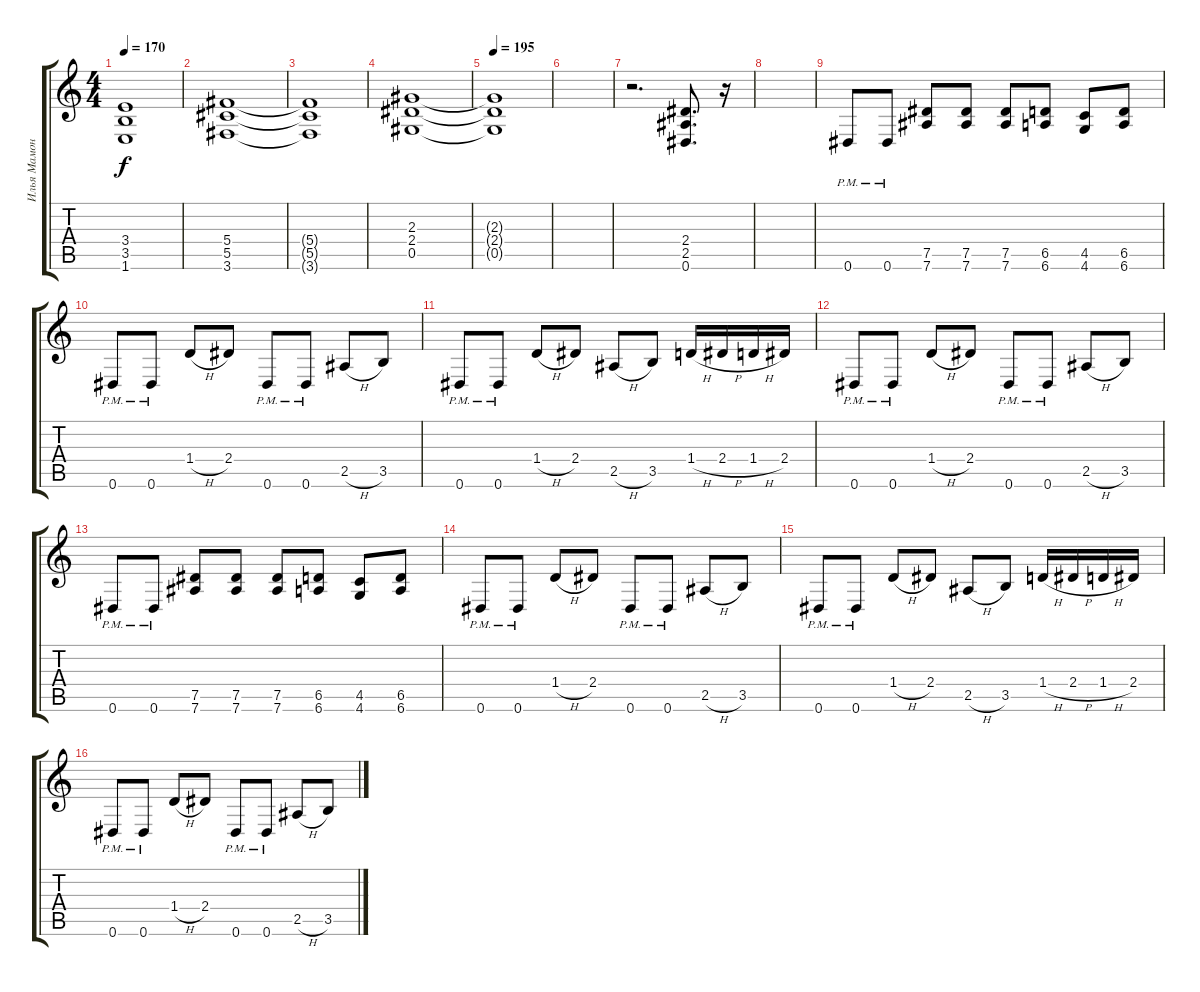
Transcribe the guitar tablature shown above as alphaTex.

\track ("Илья Мамонтов" "Илья Мамон") {instrument distortionguitar}
\staff {score tabs}
\tuning (Eb4 Bb3 Gb3 Db3 Ab2 Eb2) {hide}
\ts (4 4)
\tempo 170
\clef g2
\ks c
(3.4{t} 3.5{t} 1.6{t}).1{dy f} |
(5.4 5.5 3.6).1 |
(5.4{t} 5.5{t} 3.6{t}).1 |
(2.3 2.4 0.5).1 |
\tempo 195
(2.3{t} 2.4{t} 0.5{t}).1 |
|
r.2{d} (2.4 2.5 0.6).8{d} r.16 |
|
0.6{pm}.8 0.6{pm}.8 (7.5 7.6).8 (7.5 7.6).8 (7.5 7.6).8 (6.5 6.6).8 (4.5 4.6).8 (6.5 6.6).8 |
0.6{pm}.8 0.6{pm}.8 1.4{h}.8 2.4.8 0.6{pm}.8 0.6{pm}.8 2.5{h}.8 3.5.8 |
0.6{pm}.8 0.6{pm}.8 1.4{h}.8 2.4.8 2.5{h}.8 3.5.8 1.4{h}.16 2.4{h}.16 1.4{h}.16 2.4.16 |
0.6{pm}.8 0.6{pm}.8 1.4{h}.8 2.4.8 0.6{pm}.8 0.6{pm}.8 2.5{h}.8 3.5.8 |
0.6{pm}.8 0.6{pm}.8 (7.5 7.6).8 (7.5 7.6).8 (7.5 7.6).8 (6.5 6.6).8 (4.5 4.6).8 (6.5 6.6).8 |
0.6{pm}.8 0.6{pm}.8 1.4{h}.8 2.4.8 0.6{pm}.8 0.6{pm}.8 2.5{h}.8 3.5.8 |
0.6{pm}.8 0.6{pm}.8 1.4{h}.8 2.4.8 2.5{h}.8 3.5.8 1.4{h}.16 2.4{h}.16 1.4{h}.16 2.4.16 |
0.6{pm}.8 0.6{pm}.8 1.4{h}.8 2.4.8 0.6{pm}.8 0.6{pm}.8 2.5{h}.8 3.5.8
